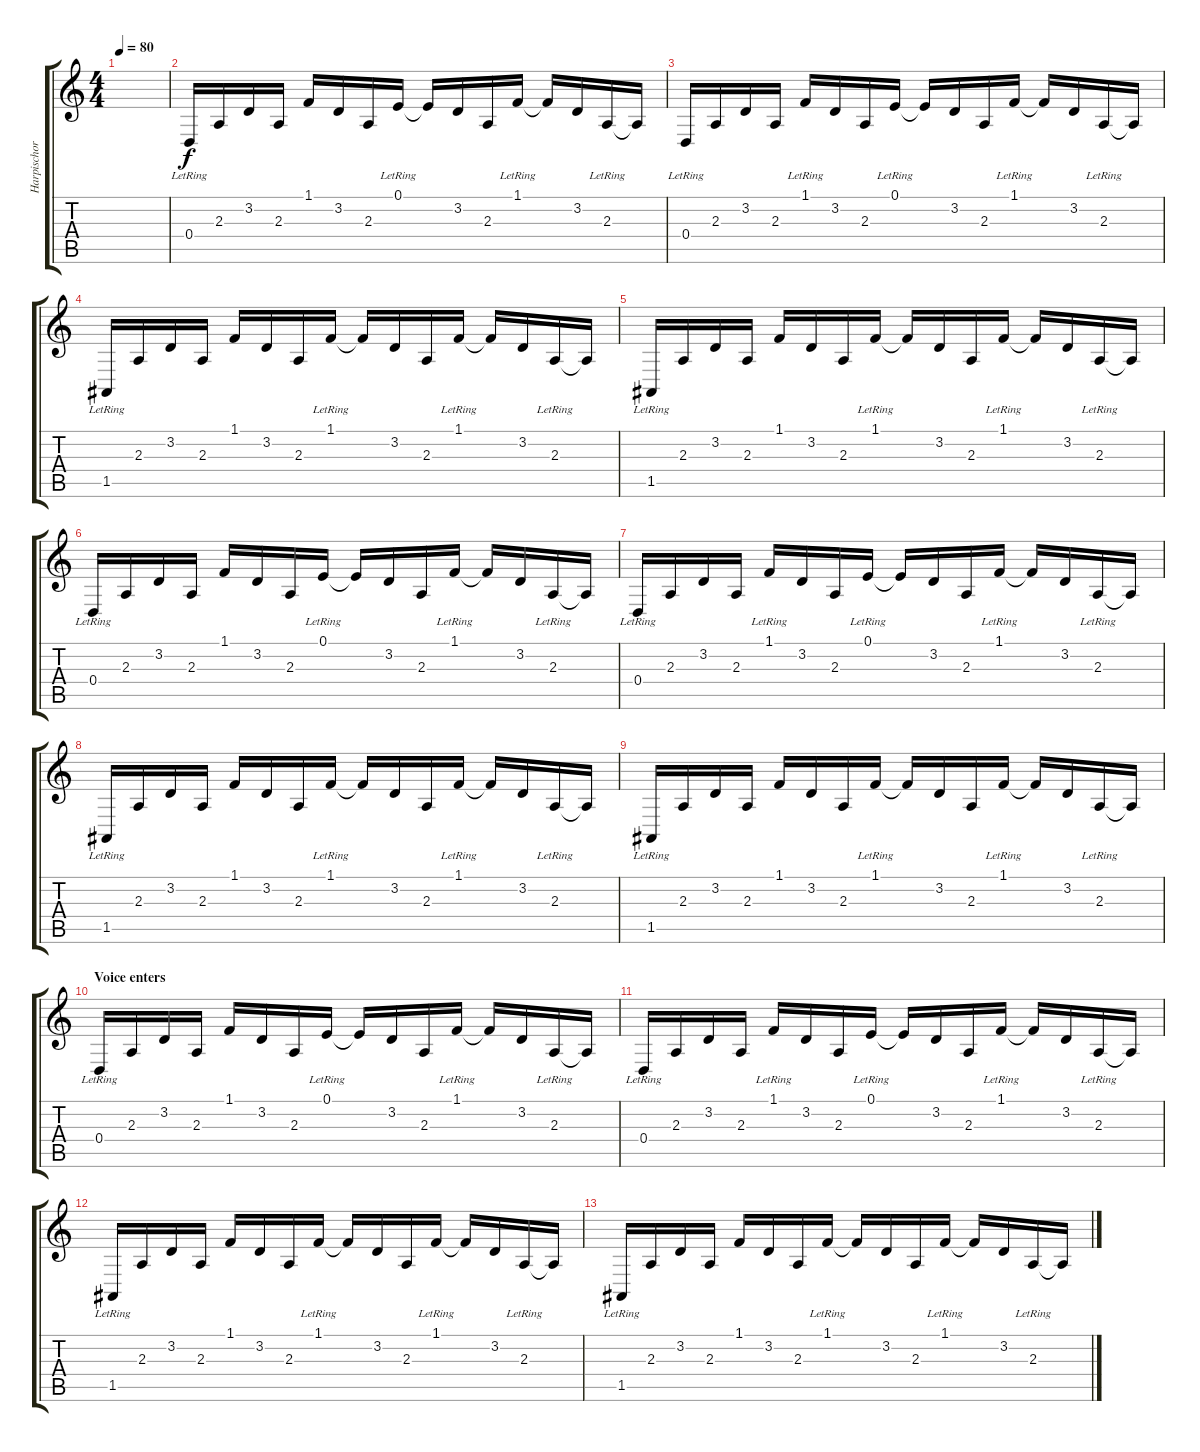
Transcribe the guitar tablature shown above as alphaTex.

\track ("Harpischord" "Harpischor") {instrument harpsichord}
\staff {score tabs}
\tuning (E4 B3 G3 D3 A2 E2) {hide}
\ts (4 4)
\tempo 80
\clef g2
\ks c
|
0.4{lr}.16 2.3.16 3.2.16 2.3.16 1.1.16 3.2.16 2.3.16 0.1{lr}.16 0.1{t}.16 3.2.16 2.3.16 1.1{lr}.16 1.1{t}.16 3.2.16 2.3{lr}.16 2.3{t}.16 |
0.4{lr}.16 2.3.16 3.2.16 2.3.16 1.1{lr}.16 3.2.16 2.3.16 0.1{lr}.16 0.1{t}.16 3.2.16 2.3.16 1.1{lr}.16 1.1{t}.16 3.2.16 2.3{lr}.16 2.3{t}.16 |
1.5{lr}.16 2.3.16 3.2.16 2.3.16 1.1.16 3.2.16 2.3.16 1.1{lr}.16 1.1{t}.16 3.2.16 2.3.16 1.1{lr}.16 1.1{t}.16 3.2.16 2.3{lr}.16 2.3{t}.16 |
1.5{lr}.16 2.3.16 3.2.16 2.3.16 1.1.16 3.2.16 2.3.16 1.1{lr}.16 1.1{t}.16 3.2.16 2.3.16 1.1{lr}.16 1.1{t}.16 3.2.16 2.3{lr}.16 2.3{t}.16 |
0.4{lr}.16 2.3.16 3.2.16 2.3.16 1.1.16 3.2.16 2.3.16 0.1{lr}.16 0.1{t}.16 3.2.16 2.3.16 1.1{lr}.16 1.1{t}.16 3.2.16 2.3{lr}.16 2.3{t}.16 |
0.4{lr}.16 2.3.16 3.2.16 2.3.16 1.1{lr}.16 3.2.16 2.3.16 0.1{lr}.16 0.1{t}.16 3.2.16 2.3.16 1.1{lr}.16 1.1{t}.16 3.2.16 2.3{lr}.16 2.3{t}.16 |
1.5{lr}.16 2.3.16 3.2.16 2.3.16 1.1.16 3.2.16 2.3.16 1.1{lr}.16 1.1{t}.16 3.2.16 2.3.16 1.1{lr}.16 1.1{t}.16 3.2.16 2.3{lr}.16 2.3{t}.16 |
1.5{lr}.16 2.3.16 3.2.16 2.3.16 1.1.16 3.2.16 2.3.16 1.1{lr}.16 1.1{t}.16 3.2.16 2.3.16 1.1{lr}.16 1.1{t}.16 3.2.16 2.3{lr}.16 2.3{t}.16 |
\section ("" "Voice enters")
0.4{lr}.16 2.3.16 3.2.16 2.3.16 1.1.16 3.2.16 2.3.16 0.1{lr}.16 0.1{t}.16 3.2.16 2.3.16 1.1{lr}.16 1.1{t}.16 3.2.16 2.3{lr}.16 2.3{t}.16 |
0.4{lr}.16 2.3.16 3.2.16 2.3.16 1.1{lr}.16 3.2.16 2.3.16 0.1{lr}.16 0.1{t}.16 3.2.16 2.3.16 1.1{lr}.16 1.1{t}.16 3.2.16 2.3{lr}.16 2.3{t}.16 |
1.5{lr}.16 2.3.16 3.2.16 2.3.16 1.1.16 3.2.16 2.3.16 1.1{lr}.16 1.1{t}.16 3.2.16 2.3.16 1.1{lr}.16 1.1{t}.16 3.2.16 2.3{lr}.16 2.3{t}.16 |
1.5{lr}.16 2.3.16 3.2.16 2.3.16 1.1.16 3.2.16 2.3.16 1.1{lr}.16 1.1{t}.16 3.2.16 2.3.16 1.1{lr}.16 1.1{t}.16 3.2.16 2.3{lr}.16 2.3{t}.16
